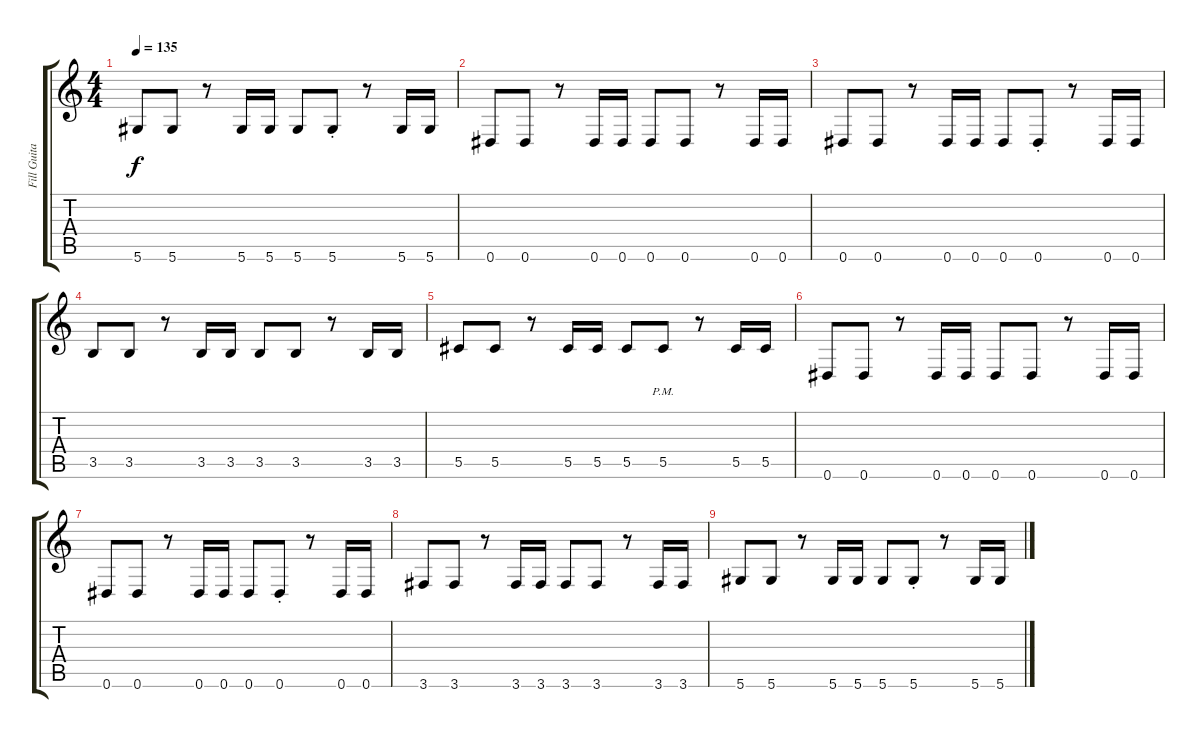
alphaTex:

\track ("Fill Guitar" "Fill Guita") {instrument distortionguitar}
\staff {score tabs}
\tuning (Eb4 Bb3 Gb3 Db3 Ab2 Eb2) {hide}
\ts (4 4)
\tempo 135
\clef g2
\ks c
5.6.8{dy f} 5.6.8 r.8 5.6.16 5.6.16 5.6.8 5.6{st}.8 r.8 5.6.16 5.6.16 |
0.6.8 0.6.8 r.8 0.6.16 0.6.16 0.6.8 0.6.8 r.8 0.6.16 0.6.16 |
0.6.8 0.6.8 r.8 0.6.16 0.6.16 0.6.8 0.6{st}.8 r.8 0.6.16 0.6.16 |
3.5.8 3.5.8 r.8 3.5.16 3.5.16 3.5.8 3.5.8 r.8 3.5.16 3.5.16 |
5.5.8 5.5.8 r.8 5.5.16 5.5.16 5.5.8 5.5{pm}.8 r.8 5.5.16 5.5.16 |
0.6.8 0.6.8 r.8 0.6.16 0.6.16 0.6.8 0.6.8 r.8 0.6.16 0.6.16 |
0.6.8 0.6.8 r.8 0.6.16 0.6.16 0.6.8 0.6{st}.8 r.8 0.6.16 0.6.16 |
3.6.8 3.6.8 r.8 3.6.16 3.6.16 3.6.8 3.6.8 r.8 3.6.16 3.6.16 |
5.6.8 5.6.8 r.8 5.6.16 5.6.16 5.6.8 5.6{st}.8 r.8 5.6.16 5.6.16
